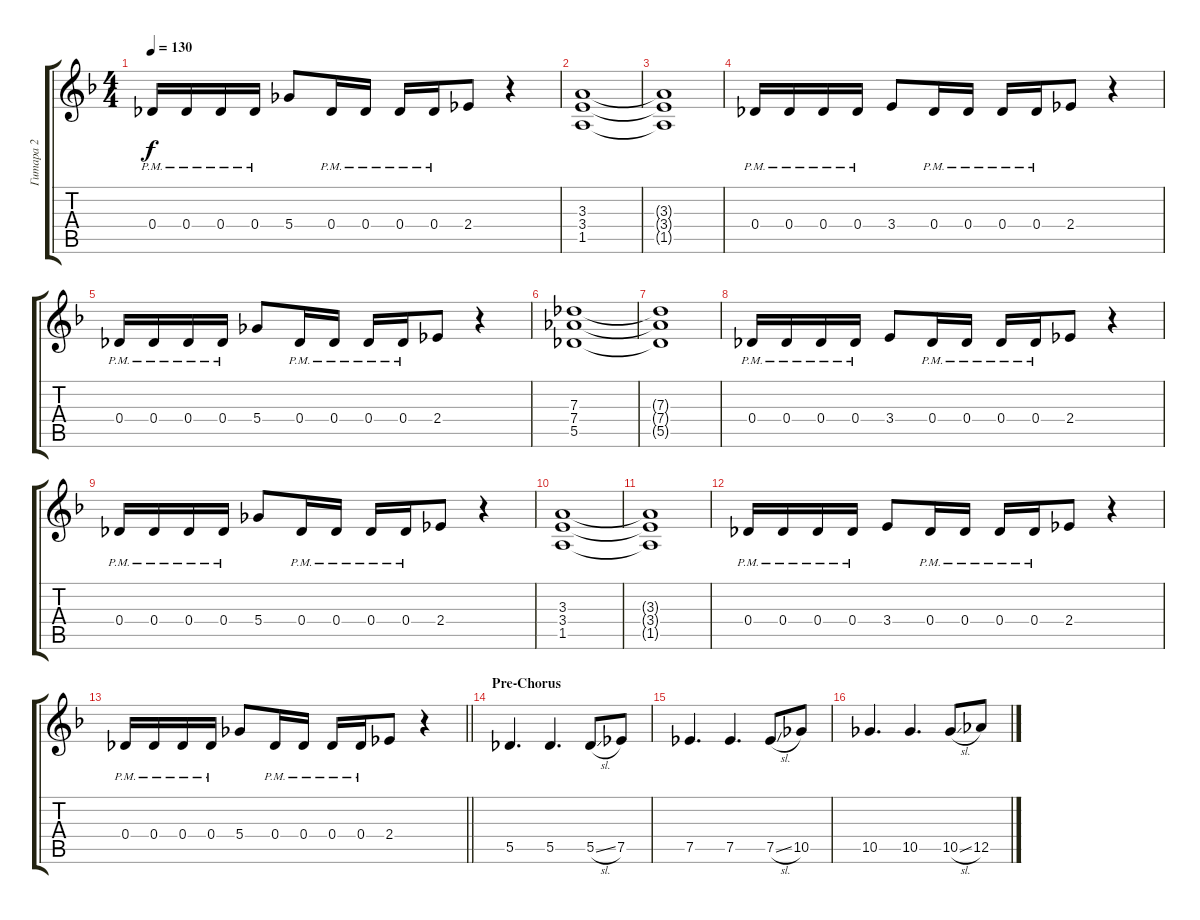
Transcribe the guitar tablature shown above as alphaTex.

\track ("Гитара 2" "Гитара 2") {instrument distortionguitar}
\staff {score tabs}
\tuning (Eb4 Bb3 Gb3 Db3 Ab2 Eb2) {hide}
\ts (4 4)
\tempo 130
\clef g2
\ks dminor
0.4{pm}.16{dy f} 0.4{pm}.16 0.4{pm}.16 0.4{pm}.16 5.4.8 0.4{pm}.16 0.4{pm}.16 0.4{pm}.16 0.4{pm}.16 2.4.8 r.4 |
(3.3 3.4 1.5).1 |
(3.3{t} 3.4{t} 1.5{t}).1 |
0.4{pm}.16 0.4{pm}.16 0.4{pm}.16 0.4{pm}.16 3.4.8 0.4{pm}.16 0.4{pm}.16 0.4{pm}.16 0.4{pm}.16 2.4.8 r.4 |
0.4{pm}.16 0.4{pm}.16 0.4{pm}.16 0.4{pm}.16 5.4.8 0.4{pm}.16 0.4{pm}.16 0.4{pm}.16 0.4{pm}.16 2.4.8 r.4 |
(7.3 7.4 5.5).1 |
(7.3{t} 7.4{t} 5.5{t}).1 |
0.4{pm}.16 0.4{pm}.16 0.4{pm}.16 0.4{pm}.16 3.4.8 0.4{pm}.16 0.4{pm}.16 0.4{pm}.16 0.4{pm}.16 2.4.8 r.4 |
0.4{pm}.16 0.4{pm}.16 0.4{pm}.16 0.4{pm}.16 5.4.8 0.4{pm}.16 0.4{pm}.16 0.4{pm}.16 0.4{pm}.16 2.4.8 r.4 |
(3.3 3.4 1.5).1 |
(3.3{t} 3.4{t} 1.5{t}).1 |
0.4{pm}.16 0.4{pm}.16 0.4{pm}.16 0.4{pm}.16 3.4.8 0.4{pm}.16 0.4{pm}.16 0.4{pm}.16 0.4{pm}.16 2.4.8 r.4 |
\barLineRight lightlight
0.4{pm}.16 0.4{pm}.16 0.4{pm}.16 0.4{pm}.16 5.4.8 0.4{pm}.16 0.4{pm}.16 0.4{pm}.16 0.4{pm}.16 2.4.8 r.4 |
\section ("" "Pre-Chorus")
5.5.4{d} 5.5.4{d} 5.5{sl}.8 7.5.8 |
7.5.4{d} 7.5.4{d} 7.5{sl}.8 10.5.8 |
10.5.4{d} 10.5.4{d} 10.5{sl}.8 12.5.8
